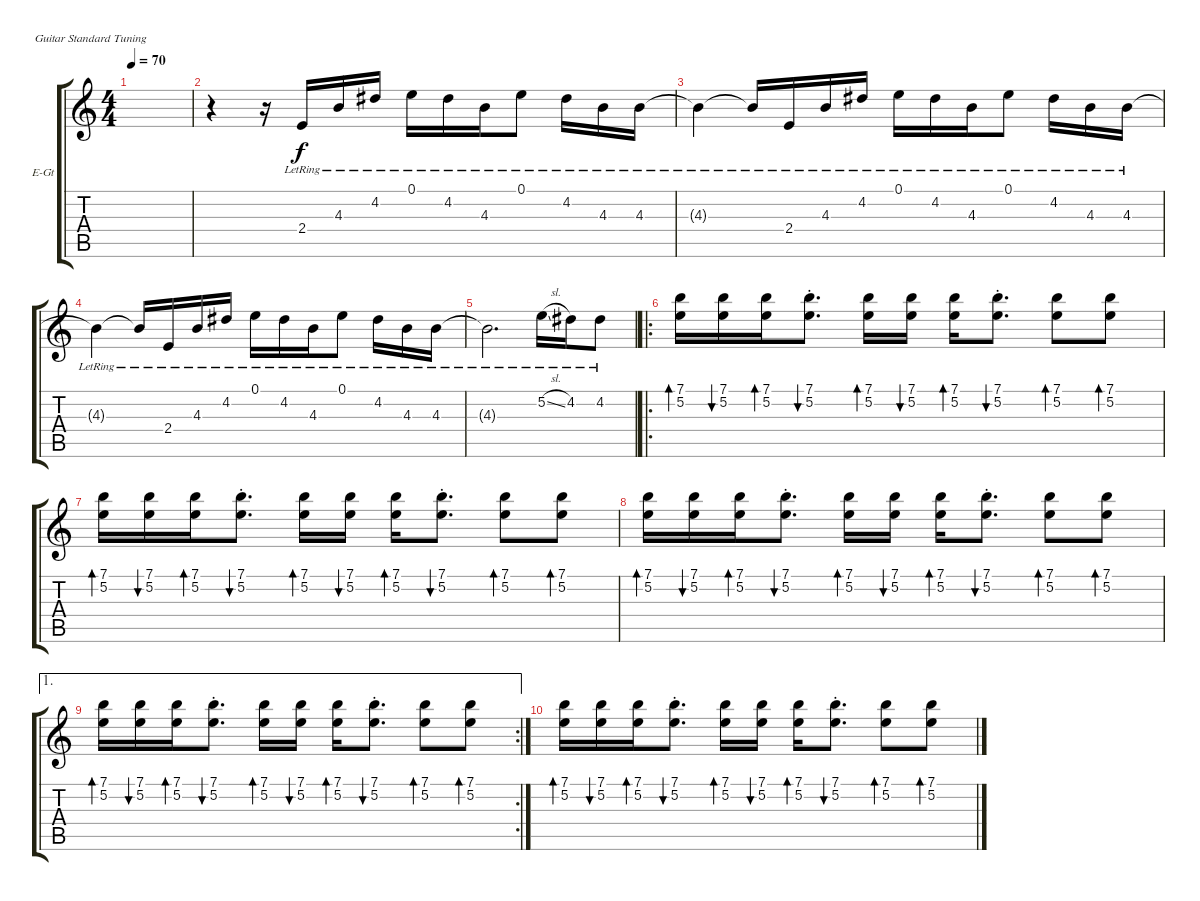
\defaultSystemsLayout 4
\bracketExtendMode groupsimilarinstruments
\firstSystemTrackNameOrientation horizontal
\otherSystemsTrackNameOrientation horizontal
\track ("Electric Guitar" "E-Gt") {instrument overdrivenguitar}
\staff {score tabs}
\tuning (E4 B3 G3 D3 A2 E2)
\ts (4 4)
\tempo 70
\clef g2
\scale
0.487395
\ks c
|
\scale
0.256303 r.4 r.16 2.4{lr}.16 4.3{lr}.16 4.2{lr}.16 0.1{lr}.16 4.2{lr}.16 4.3{lr}.16 0.1{lr}.8 4.2{lr}.16 4.3{lr}.16 4.3{lr}.16 |
\scale
0.256303 4.3{lr t}.4 4.3{lr t}.16 2.4{lr}.16 4.3{lr}.16 4.2{lr}.16 0.1{lr}.16 4.2{lr}.16 4.3{lr}.16 0.1{lr}.8 4.2{lr}.16 4.3{lr}.16 4.3{lr}.16 |
4.3{lr t}.4 4.3{lr t}.16 2.4{lr}.16 4.3{lr}.16 4.2{lr}.16 0.1{lr}.16 4.2{lr}.16 4.3{lr}.16 0.1{lr}.8 4.2{lr}.16 4.3{lr}.16 4.3{lr}.16 |
4.3{lr t}.2{d} 5.2{sl lr}.16 4.2{lr}.16 4.2{lr}.8 |
\ro
(5.2 7.1).16{bd 30} (5.2 7.1).16{bu 30} (5.2 7.1).16{bd 30} (7.1{st} 5.2{st}).8{d bu 30} (5.2 7.1).16{bd 30} (5.2 7.1).16{bu 30} (5.2 7.1).16{bd 30} (7.1{st} 5.2{st}).8{d bu 30} (5.2 7.1).8{bd 30} (5.2 7.1).8{bd 30} |
(5.2 7.1).16{bd 30} (5.2 7.1).16{bu 30} (5.2 7.1).16{bd 30} (7.1{st} 5.2{st}).8{d bu 30} (5.2 7.1).16{bd 30} (5.2 7.1).16{bu 30} (5.2 7.1).16{bd 30} (7.1{st} 5.2{st}).8{d bu 30} (5.2 7.1).8{bd 30} (5.2 7.1).8{bd 30} |
(5.2 7.1).16{bd 30} (5.2 7.1).16{bu 30} (5.2 7.1).16{bd 30} (7.1{st} 5.2{st}).8{d bu 30} (5.2 7.1).16{bd 30} (5.2 7.1).16{bu 30} (5.2 7.1).16{bd 30} (7.1{st} 5.2{st}).8{d bu 30} (5.2 7.1).8{bd 30} (5.2 7.1).8{bd 30} |
\ae 1
\rc 2
(5.2 7.1).16{bd 30} (5.2 7.1).16{bu 30} (5.2 7.1).16{bd 30} (7.1{st} 5.2{st}).8{d bu 30} (5.2 7.1).16{bd 30} (5.2 7.1).16{bu 30} (5.2 7.1).16{bd 30} (7.1{st} 5.2{st}).8{d bu 30} (5.2 7.1).8{bd 30} (5.2 7.1).8{bd 30} |
(5.2 7.1).16{bd 30} (5.2 7.1).16{bu 30} (5.2 7.1).16{bd 30} (7.1{st} 5.2{st}).8{d bu 30} (5.2 7.1).16{bd 30} (5.2 7.1).16{bu 30} (5.2 7.1).16{bd 30} (7.1{st} 5.2{st}).8{d bu 30} (5.2 7.1).8{bd 30} (5.2 7.1).8{bd 30}
